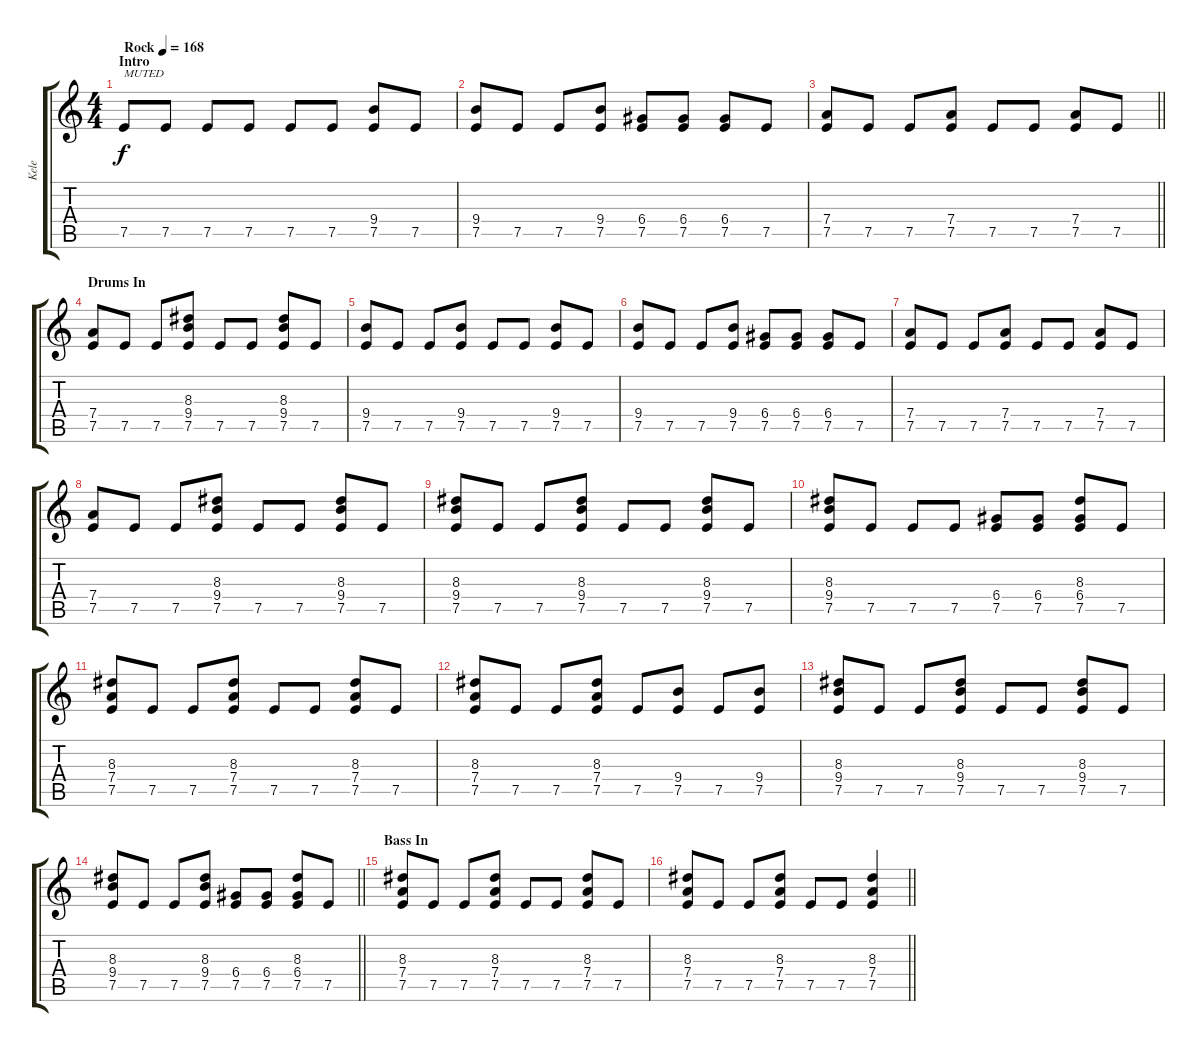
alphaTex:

\track ("Kele" "Kele") {instrument acousticguitarsteel}
\staff {score tabs}
\tuning (E4 B3 G3 D3 A2 E2) {hide}
\ts (4 4)
\section ("" "Intro")
\tempo (168 "Rock")
\clef g2
\ks c
7.5.8{txt "MUTED" dy f volume 9 instrument electricguitarmuted} 7.5.8 7.5.8 7.5.8 7.5.8 7.5.8 (9.4 7.5).8 7.5.8 |
(9.4 7.5).8 7.5.8 7.5.8 (9.4 7.5).8 (6.4 7.5).8 (6.4 7.5).8 (6.4 7.5).8 7.5.8 |
\barLineRight lightlight
(7.4 7.5).8 7.5.8 7.5.8 (7.4 7.5).8 7.5.8 7.5.8 (7.4 7.5).8 7.5.8 |
\section ("" "Drums In")
(7.4 7.5).8 7.5.8 7.5.8 (8.3 9.4 7.5).8 7.5.8 7.5.8 (8.3 9.4 7.5).8 7.5.8 |
(9.4 7.5).8 7.5.8 7.5.8 (9.4 7.5).8 7.5.8 7.5.8 (9.4 7.5).8 7.5.8 |
(9.4 7.5).8 7.5.8 7.5.8 (9.4 7.5).8 (6.4 7.5).8 (6.4 7.5).8 (6.4 7.5).8 7.5.8 |
(7.4 7.5).8 7.5.8 7.5.8 (7.4 7.5).8 7.5.8 7.5.8 (7.4 7.5).8 7.5.8 |
(7.4 7.5).8 7.5.8 7.5.8 (8.3 9.4 7.5).8 7.5.8 7.5.8 (8.3 9.4 7.5).8 7.5.8 |
(8.3 9.4 7.5).8 7.5.8 7.5.8 (8.3 9.4 7.5).8 7.5.8 7.5.8 (8.3 9.4 7.5).8 7.5.8 |
(8.3 9.4 7.5).8 7.5.8 7.5.8 7.5.8 (6.4 7.5).8 (6.4 7.5).8 (8.3 6.4 7.5).8 7.5.8 |
(8.3 7.4 7.5).8 7.5.8 7.5.8 (8.3 7.4 7.5).8 7.5.8 7.5.8 (8.3 7.4 7.5).8 7.5.8 |
(8.3 7.4 7.5).8 7.5.8 7.5.8 (8.3 7.4 7.5).8 7.5.8 (9.4 7.5).8 7.5.8 (9.4 7.5).8 |
(8.3 9.4 7.5).8 7.5.8 7.5.8 (8.3 9.4 7.5).8 7.5.8 7.5.8 (8.3 9.4 7.5).8 7.5.8 |
\barLineRight lightlight
(8.3 9.4 7.5).8 7.5.8 7.5.8 (8.3 9.4 7.5).8 (6.4 7.5).8 (6.4 7.5).8 (8.3 6.4 7.5).8 7.5.8 |
\section ("" "Bass In")
(8.3 7.4 7.5).8{volume 13 balance 3 instrument electricguitarclean} 7.5.8 7.5.8 (8.3 7.4 7.5).8 7.5.8 7.5.8 (8.3 7.4 7.5).8 7.5.8 |
\barLineRight lightlight
(8.3 7.4 7.5).8 7.5.8 7.5.8 (8.3 7.4 7.5).8 7.5.8 7.5.8 (8.3 7.4 7.5).4
